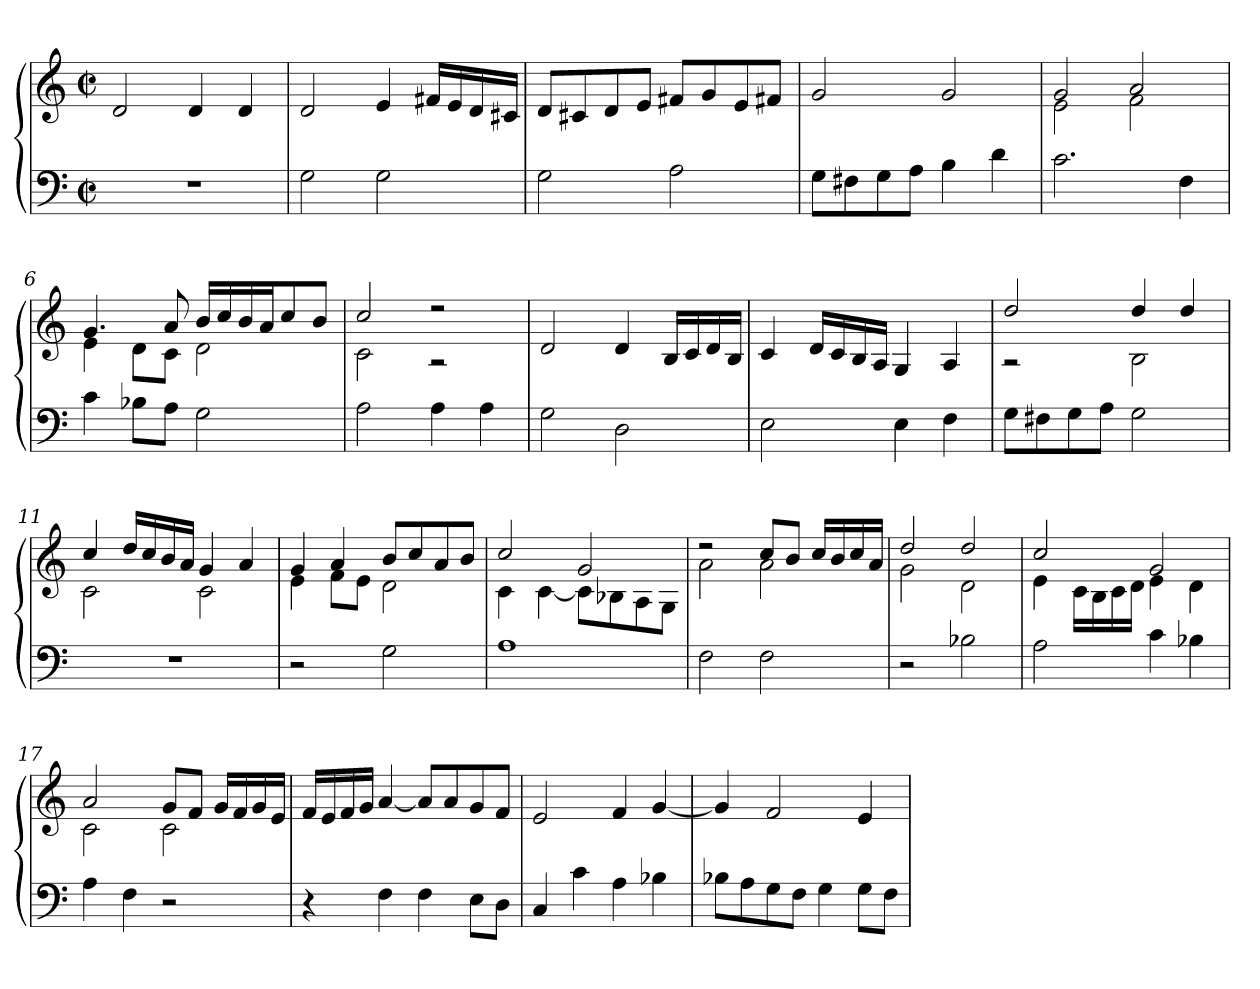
**kern	**kern
*part1	*part1
*staff2	*staff1
*clefF4	*clefG2
*k[]	*k[]
*M2/2	*M2/2
*met(c|)	*met(c|)
=1	=1
1r	2d/
.	4d/
.	4d/
=2	=2
2G\	2d/
2G\	4e/
.	16f#X/LL
.	16e/
.	16d/
.	16c#X/JJ
=3	=3
2G\	8d/L
.	8c#X/
.	8d/
.	8e/J
2A\	8f#X/L
.	8g/
.	8e/
.	8f#X/J
=4	=4
8G\L	2g/
8F#X\	.
8G\	.
8A\J	.
4B\	2g/
4d\	.
=5	=5
*	*^
2.c\	2g/	2e\
.	2a/	2f\
4F\	.	.
!!LO:LB:g=z	!!
=6	=6	=6
4c\	4.g/	4e\
8B-X\L	.	8d\L
8A\J	8a/	8c\J
2G\	16b/LL	2d\
.	16cc/	.
.	16b/	.
.	16a/J	.
.	8cc/	.
.	8b/J	.
=7	=7	=7
2A\	2cc/	2c\
4A\	2r	2r
4A\	.	.
*	*v	*v
=8	=8
2G\	2d/
2D\	4d/
.	16B/LL
.	16c/
.	16d/
.	16B/JJ
=9	=9
2E\	4c/
.	16d/LL
.	16c/
.	16B/
.	16A/JJ
4E\	4G/
4F\	4A/
!!LO:LB:g=z
=10	=10
*	*^
8G\L	2dd/	2r
8F#X\	.	.
8G\	.	.
8A\J	.	.
2G\	4dd/	2B\
.	4dd/	.
=11	=11	=11
1r	4cc/	2c\
.	16dd/LL	.
.	16cc/	.
.	16b/	.
.	16a/JJ	.
.	4g/	2c\
.	4a/	.
=12	=12	=12
2r	4g/	4e\
.	4a/	8f\L
.	.	8e\J
2G\	8b/L	2d\
.	8cc/	.
.	8a/	.
.	8b/J	.
=13	=13	=13
1A	2cc/	4c\
.	.	[4c\
.	2g/	8c\L]
.	.	8B-X\
.	.	8A\
.	.	8G\J
!!LO:LB:g=z	!!
=14	=14	=14
2F\	2r	2a\
2F\	8cc/L	2a\
.	8b/J	.
.	16cc/LL	.
.	16b/	.
.	16cc/	.
.	16a/JJ	.
=15	=15	=15
2r	2dd/	2g\
2B-X\	2dd/	2d\
=16	=16	=16
2A\	2cc/	4e\
.	.	16c\LL
.	.	16B\
.	.	16c\
.	.	16d\JJ
4c\	2g/	4e\
4B-X\	.	4d\
=17	=17	=17
4A\	2a/	2c\
4F\	.	.
2r	8g/L	2c\
.	8f/J	.
.	16g/LL	.
.	16f/	.
.	16g/	.
.	16e/JJ	.
*	*v	*v
!!LO:LB:g=z
=18	=18
4r	16f/LL
.	16e/
.	16f/
.	16g/JJ
4F\	[4a/
4F\	8a/L]
.	8a/
8E\L	8g/
8D\J	8f/J
=19	=19
4C/	2e/
4c\	.
4A\	4f/
4B-X\	[4g/
=20	=20
8B-X\L	4g/]
8A\	.
8G\	2f/
8F\J	.
4G\	.
8G\L	4e/
8F\J	.
=	=
*-	*-
